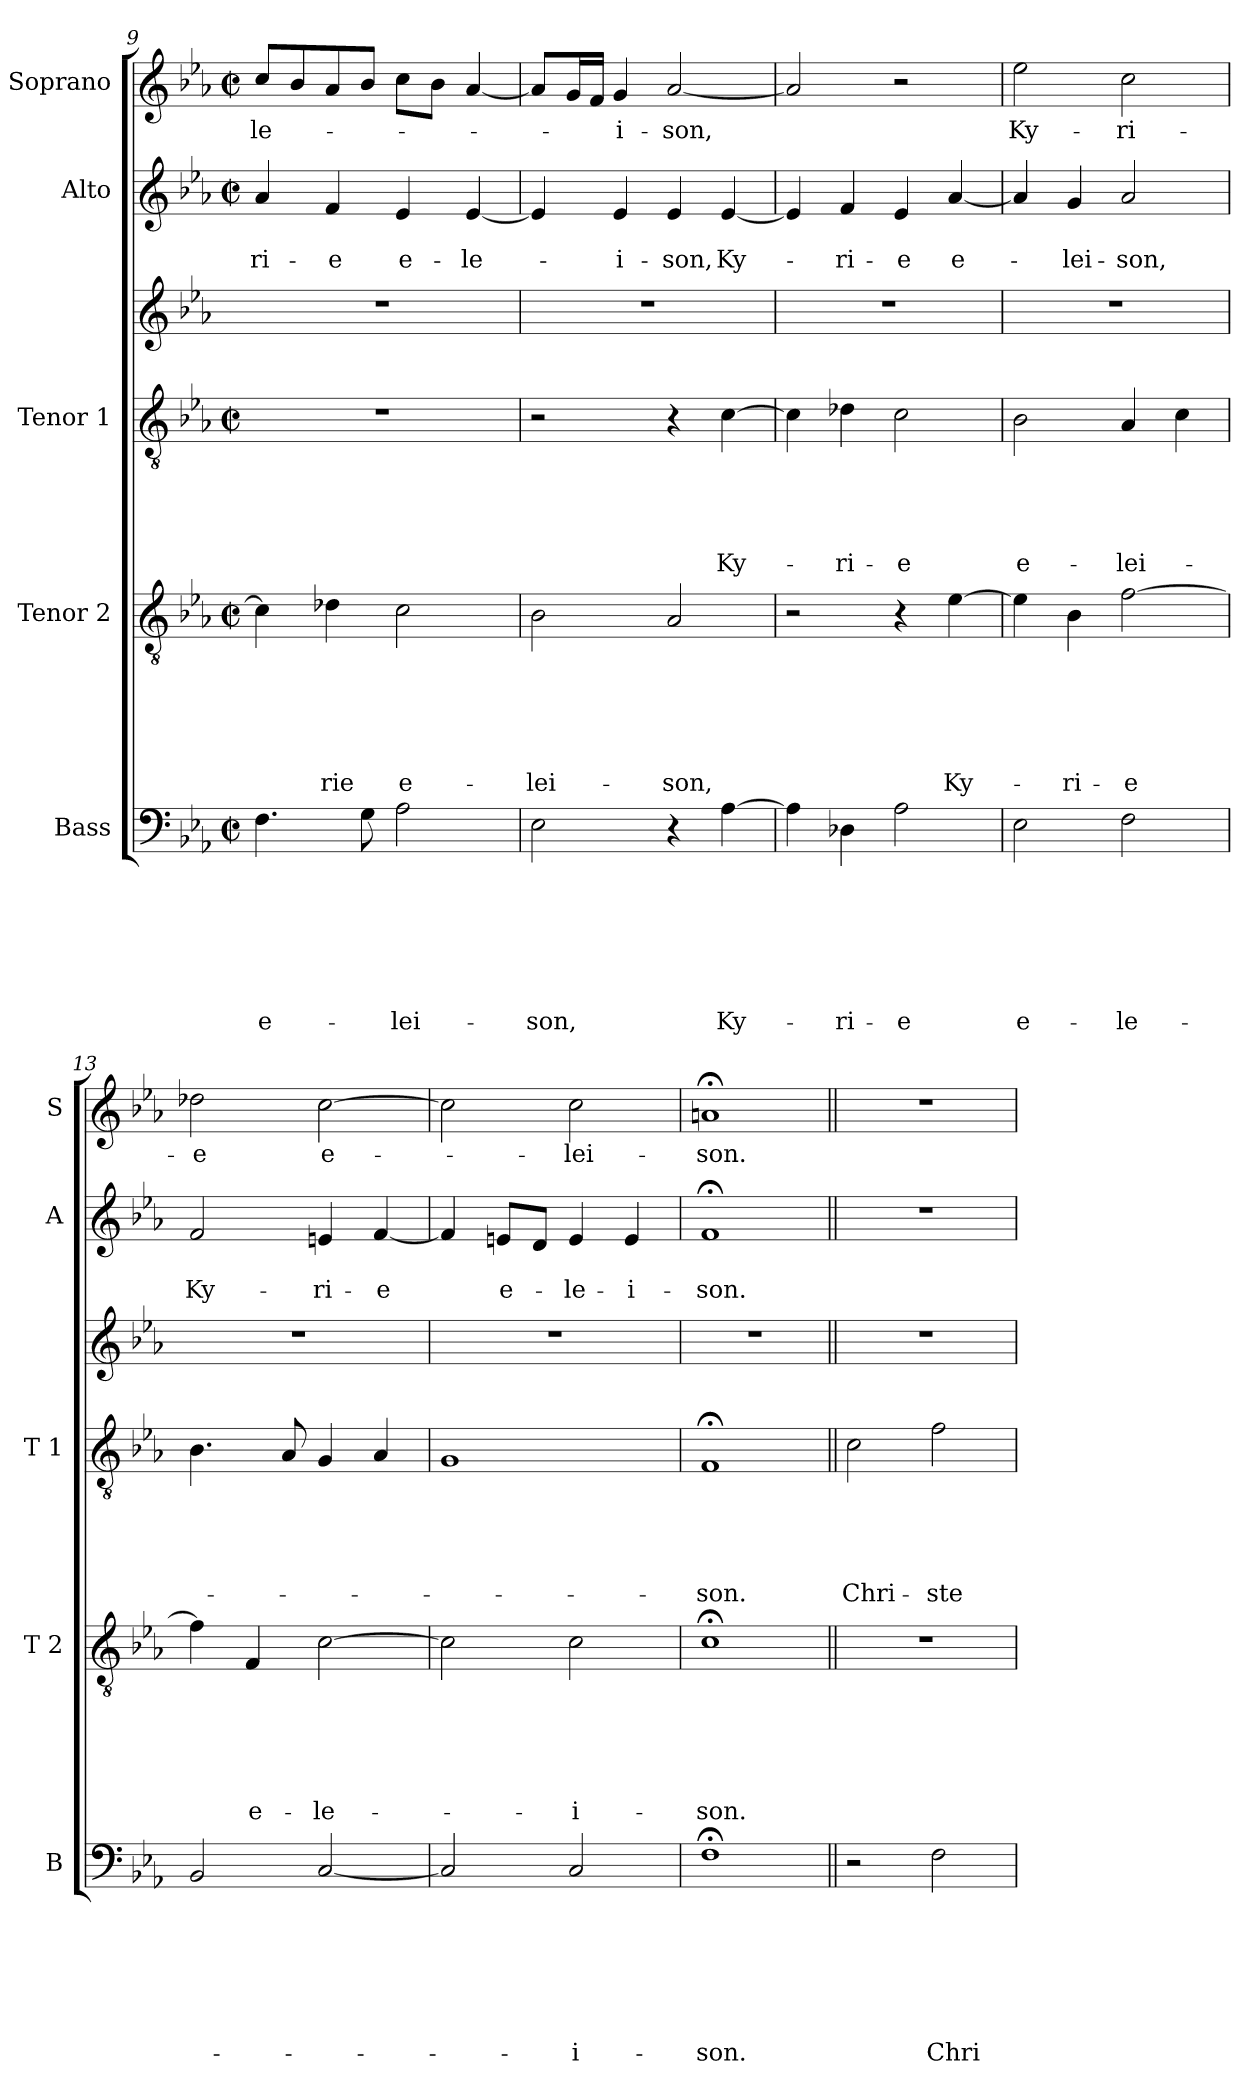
**kern	**text	**text	**text	**text	**text	**text	**text	**kern	**text	**text	**text	**text	**text	**text	**kern	**text	**text	**text	**text	**text	**kern	**kern	**text	**text	**kern	**text
*part6	*part6	*part6	*part6	*part6	*part6	*part6	*part6	*part5	*part5	*part5	*part5	*part5	*part5	*part5	*part4	*part4	*part4	*part4	*part4	*part4	*part3	*part2	*part2	*part2	*part1	*part1
*staff6	*staff6	*staff6	*staff6	*staff6	*staff6	*staff6	*staff6	*staff5	*staff5	*staff5	*staff5	*staff5	*staff5	*staff5	*staff4	*staff4	*staff4	*staff4	*staff4	*staff4	*staff3	*staff2	*staff2	*staff2	*staff1	*staff1
*I"Bass	*	*	*	*	*	*	*	*I"Tenor 2	*	*	*	*	*	*	*I"Tenor 1	*	*	*	*	*	*	*I"Alto	*	*	*I"Soprano	*
*I'B	*	*	*	*	*	*	*	*I'T 2	*	*	*	*	*	*	*I'T 1	*	*	*	*	*	*	*I'A	*	*	*I'S	*
*clefF4	*	*	*	*	*	*	*	*clefGv2	*	*	*	*	*	*	*clefGv2	*	*	*	*	*	*clefG2	*clefG2	*	*	*clefG2	*
*k[b-e-a-]	*	*	*	*	*	*	*	*k[b-e-a-]	*	*	*	*	*	*	*k[b-e-a-]	*	*	*	*	*	*k[b-e-a-]	*k[b-e-a-]	*	*	*k[b-e-a-]	*
*E-:	*	*	*	*	*	*	*	*E-:	*	*	*	*	*	*	*E-:	*	*	*	*	*	*E-:	*E-:	*	*	*E-:	*
*M2/2	*	*	*	*	*	*	*	*M2/2	*	*	*	*	*	*	*M2/2	*	*	*	*	*	*	*M2/2	*	*	*M2/2	*
*met(c|)	*	*	*	*	*	*	*	*met(c|)	*	*	*	*	*	*	*met(c|)	*	*	*	*	*	*	*met(c|)	*	*	*met(c|)	*
=9	=9	=9	=9	=9	=9	=9	=9	=9	=9	=9	=9	=9	=9	=9	=9	=9	=9	=9	=9	=9	=9	=9	=9	=9	=9	=9
!	!	!	!	!	!	!	!LO:LY:b	!	!	!	!	!	!	!	!	!	!	!	!	!	!	!	!	!LO:LY:b	!	!LO:LY:b
4.F\	.	.	.	.	.	.	e-	4c\]	.	.	.	.	.	.	1r	.	.	.	.	.	1r	4a-/	.	-ri-	8cc/L	-le-
.	.	.	.	.	.	.	.	.	.	.	.	.	.	.	.	.	.	.	.	.	.	.	.	.	8b-/	.
!	!	!	!	!	!	!	!	!	!	!	!	!	!	!LO:LY:b	!	!	!	!	!	!	!	!	!	!LO:LY:b	!	!
.	.	.	.	.	.	.	.	4d-X\	.	.	.	.	.	-rie	.	.	.	.	.	.	.	4f/	.	-e	8a-/	.
8G\	.	.	.	.	.	.	.	.	.	.	.	.	.	.	.	.	.	.	.	.	.	.	.	.	8b-/J	.
!	!	!	!	!	!	!	!LO:LY:b	!	!	!	!	!	!	!LO:LY:b	!	!	!	!	!	!	!	!	!	!LO:LY:b	!	!
2A-\	.	.	.	.	.	.	-lei-	2c\	.	.	.	.	.	e-	.	.	.	.	.	.	.	4e-/	.	e-	8cc\L	.
.	.	.	.	.	.	.	.	.	.	.	.	.	.	.	.	.	.	.	.	.	.	.	.	.	8b-\J	.
!	!	!	!	!	!	!	!	!	!	!	!	!	!	!	!	!	!	!	!	!	!	!	!	!LO:LY:b	!	!
.	.	.	.	.	.	.	.	.	.	.	.	.	.	.	.	.	.	.	.	.	.	[<4e-/	.	-le-	[<4a-/	.
=10	=10	=10	=10	=10	=10	=10	=10	=10	=10	=10	=10	=10	=10	=10	=10	=10	=10	=10	=10	=10	=10	=10	=10	=10	=10	=10
!	!	!	!	!	!	!	!LO:LY:b	!	!	!	!	!	!	!LO:LY:b	!	!	!	!	!	!	!	!	!	!	!	!
2E-\	.	.	.	.	.	.	-son,	2B-\	.	.	.	.	.	-lei-	2r	.	.	.	.	.	1r	4e-/]	.	.	8a-/L]	.
.	.	.	.	.	.	.	.	.	.	.	.	.	.	.	.	.	.	.	.	.	.	.	.	.	16g/L	.
.	.	.	.	.	.	.	.	.	.	.	.	.	.	.	.	.	.	.	.	.	.	.	.	.	16f/JJ	.
!	!	!	!	!	!	!	!	!	!	!	!	!	!	!	!	!	!	!	!	!	!	!	!	!LO:LY:b	!	!LO:LY:b
.	.	.	.	.	.	.	.	.	.	.	.	.	.	.	.	.	.	.	.	.	.	4e-/	.	-i-	4g/	-i-
!	!	!	!	!	!	!	!	!	!	!	!	!	!	!LO:LY:b	!	!	!	!	!	!	!	!	!	!LO:LY:b	!	!LO:LY:b
4r	.	.	.	.	.	.	.	2A-/	.	.	.	.	.	-son,	4r	.	.	.	.	.	.	4e-/	.	-son,	[<2a-/	-son,
!	!	!	!	!	!	!	!LO:LY:b	!	!	!	!	!	!	!	!	!	!	!	!	!LO:LY:b	!	!	!	!LO:LY:b	!	!
[>4A-\	.	.	.	.	.	.	Ky-	.	.	.	.	.	.	.	[>4c\	.	.	.	.	Ky-	.	[<4e-/	.	Ky-	.	.
=11	=11	=11	=11	=11	=11	=11	=11	=11	=11	=11	=11	=11	=11	=11	=11	=11	=11	=11	=11	=11	=11	=11	=11	=11	=11	=11
4A-\]	.	.	.	.	.	.	.	2r	.	.	.	.	.	.	4c\]	.	.	.	.	.	1r	4e-/]	.	.	2a-/]	.
!	!	!	!	!	!	!	!LO:LY:b	!	!	!	!	!	!	!	!	!	!	!	!	!LO:LY:b	!	!	!	!LO:LY:b	!	!
4D-X\	.	.	.	.	.	.	-ri-	.	.	.	.	.	.	.	4d-X\	.	.	.	.	-ri-	.	4f/	.	-ri-	.	.
!	!	!	!	!	!	!	!LO:LY:b	!	!	!	!	!	!	!	!	!	!	!	!	!LO:LY:b	!	!	!	!LO:LY:b	!	!
2A-\	.	.	.	.	.	.	-e	4r	.	.	.	.	.	.	2c\	.	.	.	.	-e	.	4e-/	.	-e	2r	.
!	!	!	!	!	!	!	!	!	!	!	!	!	!	!LO:LY:b	!	!	!	!	!	!	!	!	!	!LO:LY:b	!	!
.	.	.	.	.	.	.	.	[<4e-\	.	.	.	.	.	Ky-	.	.	.	.	.	.	.	[<4a-/	.	e-	.	.
!!LO:LB:g=z
=12	=12	=12	=12	=12	=12	=12	=12	=12	=12	=12	=12	=12	=12	=12	=12	=12	=12	=12	=12	=12	=12	=12	=12	=12	=12	=12
!	!	!	!	!	!	!	!LO:LY:b	!	!	!	!	!	!	!	!	!	!	!	!	!LO:LY:b	!	!	!	!	!	!LO:LY:b
2E-\	.	.	.	.	.	.	e-	4e-\]	.	.	.	.	.	.	2B-\	.	.	.	.	e-	1r	4a-/]	.	.	2ee-\	Ky-
!	!	!	!	!	!	!	!	!	!	!	!	!	!	!LO:LY:b	!	!	!	!	!	!	!	!	!	!LO:LY:b	!	!
.	.	.	.	.	.	.	.	4B-\	.	.	.	.	.	-ri-	.	.	.	.	.	.	.	4g/	.	-lei-	.	.
!	!	!	!	!	!	!	!LO:LY:b	!	!	!	!	!	!	!LO:LY:b:rj	!	!	!	!	!	!LO:LY:b	!	!	!	!LO:LY:b	!	!LO:LY:b
2F\	.	.	.	.	.	.	-le-	[>2f\	.	.	.	.	.	-e	4A-/	.	.	.	.	-lei-	.	2a-/	.	-son,	2cc\	-ri-
.	.	.	.	.	.	.	.	.	.	.	.	.	.	.	4c\	.	.	.	.	.	.	.	.	.	.	.
=13	=13	=13	=13	=13	=13	=13	=13	=13	=13	=13	=13	=13	=13	=13	=13	=13	=13	=13	=13	=13	=13	=13	=13	=13	=13	=13
!	!	!	!	!	!	!	!	!	!	!	!	!	!	!	!	!	!	!	!	!	!	!	!	!LO:LY:b	!	!LO:LY:b
2BB-/	.	.	.	.	.	.	.	4f\]	.	.	.	.	.	.	4.B-\	.	.	.	.	.	1r	2f/	.	Ky-	2dd-X\	-e
!	!	!	!	!	!	!	!	!	!	!	!	!	!	!LO:LY:b	!	!	!	!	!	!	!	!	!	!	!	!
.	.	.	.	.	.	.	.	4F/	.	.	.	.	.	e-	.	.	.	.	.	.	.	.	.	.	.	.
.	.	.	.	.	.	.	.	.	.	.	.	.	.	.	8A-/	.	.	.	.	.	.	.	.	.	.	.
!	!	!	!	!	!	!	!	!	!	!	!	!	!	!LO:LY:b	!	!	!	!	!	!	!	!	!	!LO:LY:b	!	!LO:LY:b
[<2C/	.	.	.	.	.	.	.	[>2c\	.	.	.	.	.	-le-	4G/	.	.	.	.	.	.	4en/	.	-ri-	[>2cc\	e-
!	!	!	!	!	!	!	!	!	!	!	!	!	!	!	!	!	!	!	!	!	!	!	!	!LO:LY:b:rj	!	!
.	.	.	.	.	.	.	.	.	.	.	.	.	.	.	4A-/	.	.	.	.	.	.	[<4f/	.	-e	.	.
=14	=14	=14	=14	=14	=14	=14	=14	=14	=14	=14	=14	=14	=14	=14	=14	=14	=14	=14	=14	=14	=14	=14	=14	=14	=14	=14
2C/]	.	.	.	.	.	.	.	2c\]	.	.	.	.	.	.	1G	.	.	.	.	.	1r	4f/]	.	.	2cc\]	.
!	!	!	!	!	!	!	!	!	!	!	!	!	!	!	!	!	!	!	!	!	!	!	!	!LO:LY:b	!	!
.	.	.	.	.	.	.	.	.	.	.	.	.	.	.	.	.	.	.	.	.	.	8en/L	.	e-	.	.
.	.	.	.	.	.	.	.	.	.	.	.	.	.	.	.	.	.	.	.	.	.	8d/J	.	.	.	.
!	!	!	!	!	!	!	!LO:LY:b	!	!	!	!	!	!	!LO:LY:b	!	!	!	!	!	!	!	!	!	!LO:LY:b	!	!LO:LY:b
2C/	.	.	.	.	.	.	-i-	2c\	.	.	.	.	.	-i-	.	.	.	.	.	.	.	4e/	.	-le-	2cc\	-lei-
!	!	!	!	!	!	!	!	!	!	!	!	!	!	!	!	!	!	!	!	!	!	!	!	!LO:LY:b	!	!
.	.	.	.	.	.	.	.	.	.	.	.	.	.	.	.	.	.	.	.	.	.	4e/	.	-i-	.	.
=15	=15	=15	=15	=15	=15	=15	=15	=15	=15	=15	=15	=15	=15	=15	=15	=15	=15	=15	=15	=15	=15	=15	=15	=15	=15	=15
!	!	!	!	!	!	!	!LO:LY:b	!	!	!	!	!	!	!LO:LY:b	!	!	!	!	!	!LO:LY:b	!	!	!	!LO:LY:b	!	!LO:LY:b
1F;<	.	.	.	.	.	.	-son.	1c;<	.	.	.	.	.	-son.	1F;	.	.	.	.	-son.	1r	1f;	.	-son.	1an;	-son.
=16||	=16||	=16||	=16||	=16||	=16||	=16||	=16||	=16||	=16||	=16||	=16||	=16||	=16||	=16||	=16||	=16||	=16||	=16||	=16||	=16||	=16||	=16||	=16||	=16||	=16||	=16||
!	!	!	!	!	!	!	!	!	!	!	!	!	!	!	!	!	!	!	!	!LO:LY:b	!	!	!	!	!	!
2r	.	.	.	.	.	.	.	1r	.	.	.	.	.	.	2c\	.	.	.	.	Chri-	1r	1r	.	.	1r	.
!	!	!	!	!	!	!	!LO:LY:b	!	!	!	!	!	!	!	!	!	!	!	!	!LO:LY:b	!	!	!	!	!	!
2F\	.	.	.	.	.	.	Chri-	.	.	.	.	.	.	.	2f\	.	.	.	.	-ste	.	.	.	.	.	.
=	=	=	=	=	=	=	=	=	=	=	=	=	=	=	=	=	=	=	=	=	=	=	=	=	=	=
*-	*-	*-	*-	*-	*-	*-	*-	*-	*-	*-	*-	*-	*-	*-	*-	*-	*-	*-	*-	*-	*-	*-	*-	*-	*-	*-
